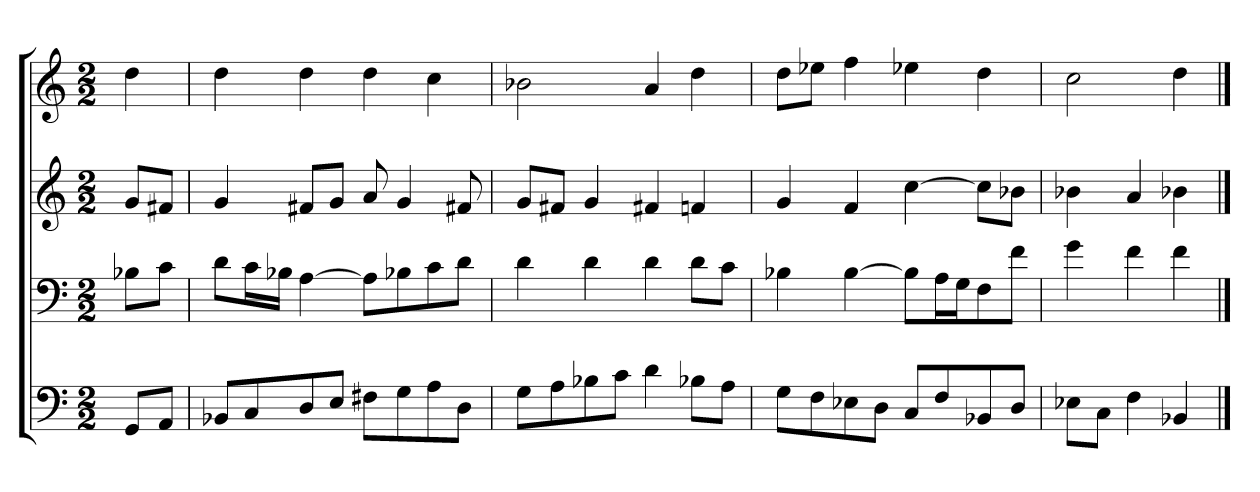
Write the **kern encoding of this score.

**kern	**kern	**kern	**kern
*part4	*part3	*part2	*part1
*staff4	*staff3	*staff2	*staff1
*clefF4	*clefF4	*clefG2	*clefG2
*k[]	*k[]	*k[]	*k[]
*C:	*C:	*C:	*C:
*M2/2	*M2/2	*M2/2	*M2/2
=	=	=	=
8GG/L	8B-X\L	8g/L	4dd
8AA/J	8c\J	8f#X/J	.
=1	=1	=1	=1
8BB-X/L	8d\L	4g	4dd
8C/	16c\L	.	.
.	16B-X\JJ	.	.
8D/	[4A	8f#X/L	4dd
8E/J	.	8g/J	.
8F#X\L	8A\L]	8a	4dd
8G\	8B-X\	4g	.
8A\	8c\	.	4cc
8D\J	8d\J	8f#X	.
=2	=2	=2	=2
8G\L	4d	8g/L	2b-X
8A\	.	8f#X/J	.
8B-X\	4d	4g	.
8c\J	.	.	.
4d	4d	4f#X	4a
8B-X\L	8d\L	4fn	4dd
8A\J	8c\J	.	.
=3	=3	=3	=3
8G\L	4B-X	4g	8dd\L
8F\	.	.	8ee-X\J
8E-X\	[4B-	4f	4ff
8D\J	.	.	.
8C/L	8B-\L]	[4cc	4ee-X
8F/	16A\L	.	.
.	16G\J	.	.
8BB-X/	8F\	8cc\L]	4dd
8D/J	8f\J	8b-X\J	.
=4	=4	=4	=4
8E-X\L	4g	4b-X	2cc
8C\J	.	.	.
4F	4f	4a	.
4BB-X	4f	4b-X	4dd
==	==	==	==
*-	*-	*-	*-
